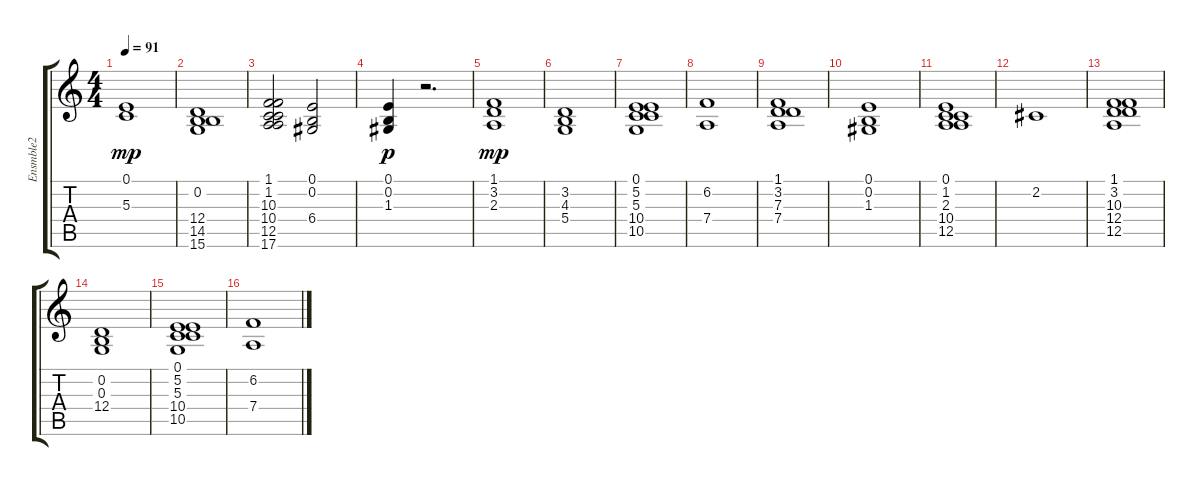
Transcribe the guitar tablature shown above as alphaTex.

\track ("Ensmble2" "Ensmble2") {instrument stringensemble2}
\staff {score tabs}
\tuning (E4 B3 G3 D3 A2 E2) {hide}
\ts (4 4)
\tempo 91
\clef g2
\ks c
(0.1 5.3).1{dy mp} |
(0.2 12.4 14.5 15.6).1 |
(1.1 1.2 10.3 10.4 12.5 17.6).2 (0.1 0.2 6.4).2 |
(0.1 0.2 1.3).4{dy p balance 8} r.2{d} |
(1.1 3.2 2.3).1{dy mp balance 8} |
(3.2 4.3 5.4).1 |
(0.1 5.2 5.3 10.4 10.5).1 |
(6.2 7.4).1 |
(1.1 3.2 7.3 7.4).1 |
(0.1 0.2 1.3).1 |
(0.1 1.2 2.3 10.4 12.5).1 |
2.2.1 |
(1.1 3.2 10.3 12.4 12.5).1 |
(0.2 0.3 12.4).1 |
(0.1 5.2 5.3 10.4 10.5).1 |
(6.2 7.4).1
